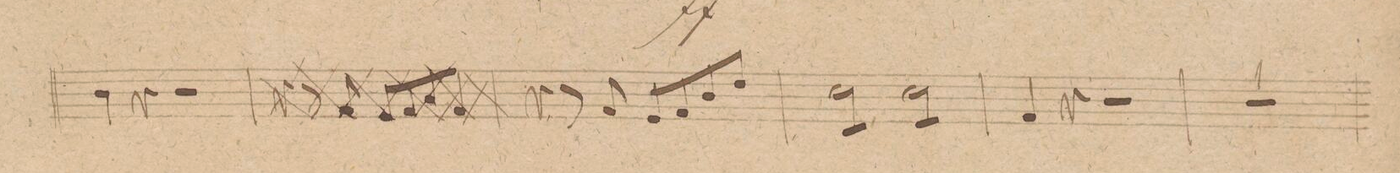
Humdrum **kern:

**kern	**dynam
*I"Basso.	*
*clefF4	*
*k[f#c#g#]	*
*met(c|)	*
*M2/2	*
4D\	.
4r	.
2r	.
=5	=5
4r	.
8r	.
8AA/	.
8GG#/L	.
8AA/	.
8D/	.
8F#/J	.
=6	=6
*tremolo	*
*2\right	*
8E\L	.
8E\	.
8E\	.
8E\J	.
8E\L	.
8E\	.
8E\	.
8E\J	.
*Xtremolo	*
=7	=7
4AA/	.
4r	.
2r	.
=8	=8
1r	.
=9	=9
*-	*-
